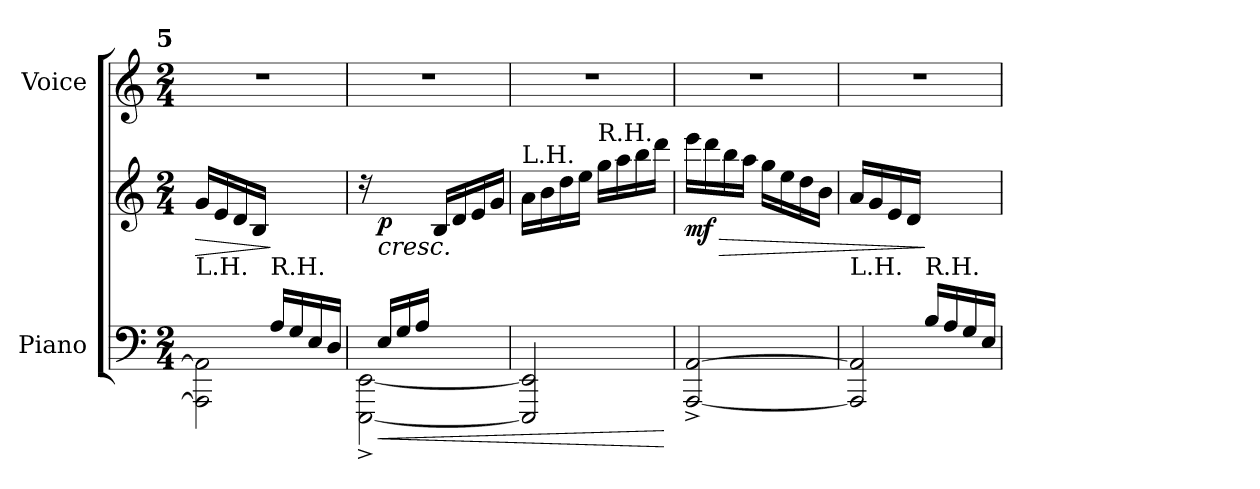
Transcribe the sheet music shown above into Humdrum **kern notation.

**kern	**kern	**dynam	**kern
*part2	*part2	*part2	*part1
*staff3	*staff2	*staff2/3	*staff1
*I"Piano	*	*	*I"Voice
*I'Pno	*	*	*
!!LO:PB:g=z
*clefF4	*clefG2	*	*clefG2
*k[]	*k[]	*	*k[]
*M2/4	*M2/4	*	*M2/4
!!LO:REH:place=s1:a:B:enc=none:fs=20:t=5
=51	=51	=51	=51
*^	*	*	*
!	!	!LO:TX:b:t=L.H.	!	!
!	!	!	!LO:HP:b	!
4ryy	2AAA\] 2AA\]	16g/LL	>	2r
.	.	16e/	.	.
.	.	16d/	.	.
.	.	16B/JJ	.	.
!	!	!LO:TX:b:t=R.H.	!	!
16A/LL	.	4ryy	]	.
16G/	.	.	.	.
16E/	.	.	.	.
16D/JJ	.	.	.	.
=52	=52	=52	=52	=52
16ryy	[2EEE\^ [2EE\^	16rdd	.	2r
!	!	!LO:TX:b:i:t=cresc.	!	!
!	!	!	!LO:HP:b=2	!
!	!	!	!LO:DY:n=1:b	!
16E/LL	.	8.ryy	< p	.
16G/	.	.	.	.
16A/JJ	.	.	.	.
4ryy	.	16B/LL	.	.
.	.	16d/	.	.
.	.	16e/	.	.
.	.	16g/JJ	.	.
*v	*v	*	*	*
=53	=53	=53	=53
!	!LO:TX:a:t=L.H.	!	!
2EEE/] 2EE/]	16a\LL	.	2r
.	16b\	.	.
.	16dd\	.	.
.	16ee\JJ	.	.
!	!LO:TX:a:t=R.H.	!	!
.	16gg\LL	.	.
.	16aa\	.	.
.	16bb\	.	.
.	16ddd\JJ	.	.
.	.	[	.
=54	=54	=54	=54
!	!	!LO:HP:b	!
!	!	!LO:DY:n=1:b	!
[2AAA/^ [2AA/^	16eee\LL	> mf	2r
.	16ddd\	.	.
.	16bb\	.	.
.	16aa\JJ	.	.
.	16gg\LL	.	.
.	16ee\	.	.
.	16dd\	.	.
.	16b\JJ	.	.
=55	=55	=55	=55
*^	*	*	*
!	!	!LO:TX:b:t=L.H.	!	!
4ryy	2AAA/] 2AA/]	16a/LL	.	2r
.	.	16g/	.	.
.	.	16e/	.	.
.	.	16d/JJ	.	.
!	!	!LO:TX:b:t=R.H.	!	!
16B/LL	.	4ryy	]	.
16A/	.	.	.	.
16G/	.	.	.	.
16E/JJ	.	.	.	.
*v	*v	*	*	*
=	=	=	=
*-	*-	*-	*-
